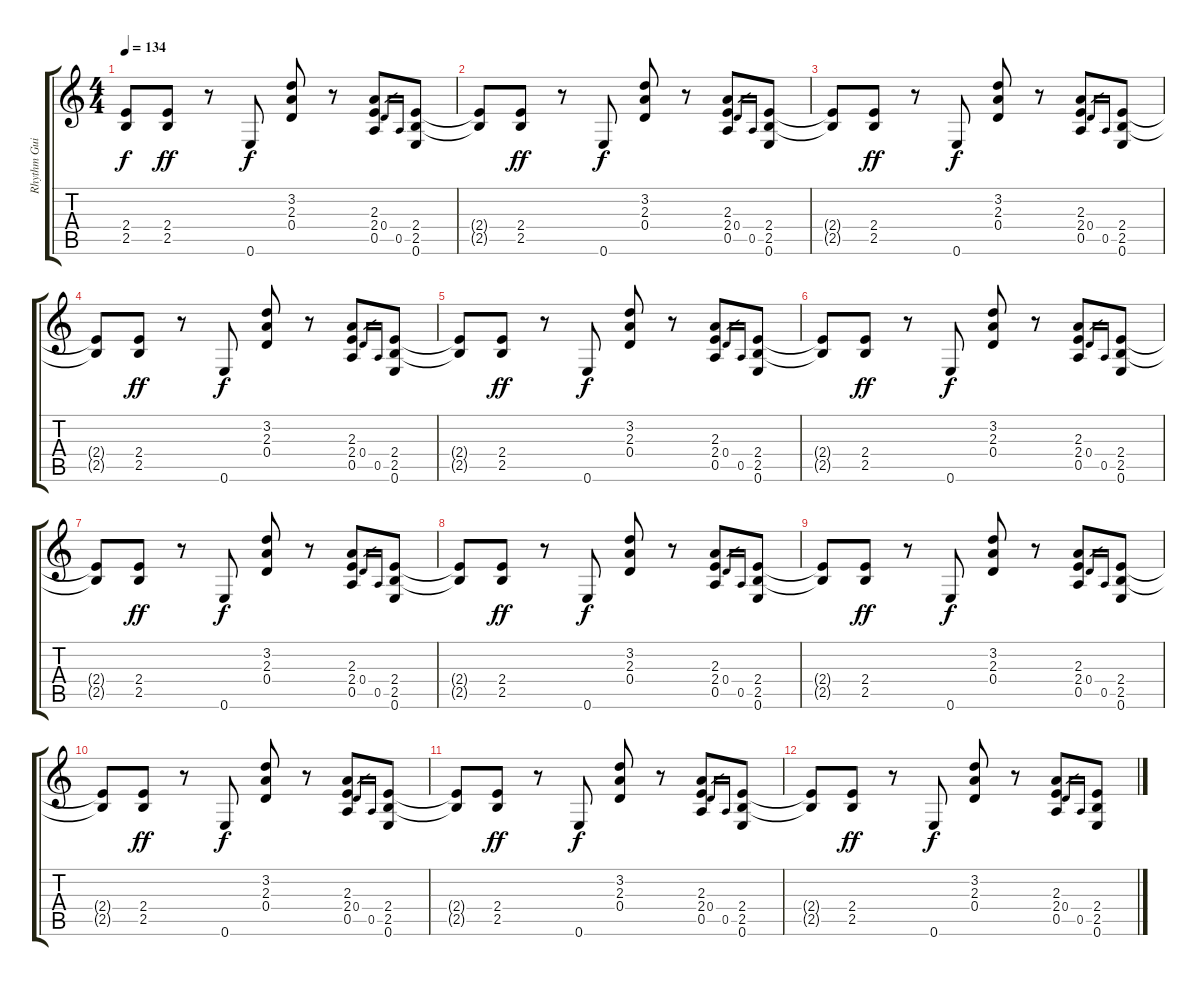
\track ("Rhythm Guitar" "Rhythm Gui") {instrument distortionguitar}
\staff {score tabs}
\tuning (E4 B3 G3 D3 A2 E2) {hide}
\ts (4 4)
\tempo 134
\clef g2
\ks c
(2.4{t} 2.5{t}).8{dy f} (2.4 2.5).8{dy ff} r.8 0.6.8{dy f} (3.2 2.3 0.4).8 r.8 (2.3 2.4 0.5).8 0.4.16{gr} 0.5.16{gr} (2.4 2.5 0.6).8 |
(2.4{t} 2.5{t}).8 (2.4 2.5).8{dy ff} r.8 0.6.8{dy f} (3.2 2.3 0.4).8 r.8 (2.3 2.4 0.5).8 0.4.16{gr} 0.5.16{gr} (2.4 2.5 0.6).8 |
(2.4{t} 2.5{t}).8 (2.4 2.5).8{dy ff} r.8 0.6.8{dy f} (3.2 2.3 0.4).8 r.8 (2.3 2.4 0.5).8 0.4.16{gr} 0.5.16{gr} (2.4 2.5 0.6).8 |
(2.4{t} 2.5{t}).8 (2.4 2.5).8{dy ff} r.8 0.6.8{dy f} (3.2 2.3 0.4).8 r.8 (2.3 2.4 0.5).8 0.4.16{gr} 0.5.16{gr} (2.4 2.5 0.6).8 |
(2.4{t} 2.5{t}).8 (2.4 2.5).8{dy ff} r.8 0.6.8{dy f} (3.2 2.3 0.4).8 r.8 (2.3 2.4 0.5).8 0.4.16{gr} 0.5.16{gr} (2.4 2.5 0.6).8 |
(2.4{t} 2.5{t}).8 (2.4 2.5).8{dy ff} r.8 0.6.8{dy f} (3.2 2.3 0.4).8 r.8 (2.3 2.4 0.5).8 0.4.16{gr} 0.5.16{gr} (2.4 2.5 0.6).8 |
(2.4{t} 2.5{t}).8 (2.4 2.5).8{dy ff} r.8 0.6.8{dy f} (3.2 2.3 0.4).8 r.8 (2.3 2.4 0.5).8 0.4.16{gr} 0.5.16{gr} (2.4 2.5 0.6).8 |
(2.4{t} 2.5{t}).8 (2.4 2.5).8{dy ff} r.8 0.6.8{dy f} (3.2 2.3 0.4).8 r.8 (2.3 2.4 0.5).8 0.4.16{gr} 0.5.16{gr} (2.4 2.5 0.6).8 |
(2.4{t} 2.5{t}).8 (2.4 2.5).8{dy ff} r.8 0.6.8{dy f} (3.2 2.3 0.4).8 r.8 (2.3 2.4 0.5).8 0.4.16{gr} 0.5.16{gr} (2.4 2.5 0.6).8 |
(2.4{t} 2.5{t}).8 (2.4 2.5).8{dy ff} r.8 0.6.8{dy f} (3.2 2.3 0.4).8 r.8 (2.3 2.4 0.5).8 0.4.16{gr} 0.5.16{gr} (2.4 2.5 0.6).8 |
(2.4{t} 2.5{t}).8{volume 0} (2.4 2.5).8{dy ff} r.8 0.6.8{dy f} (3.2 2.3 0.4).8 r.8 (2.3 2.4 0.5).8 0.4.16{gr} 0.5.16{gr} (2.4 2.5 0.6).8 |
(2.4{t} 2.5{t}).8 (2.4 2.5).8{dy ff} r.8 0.6.8{dy f} (3.2 2.3 0.4).8 r.8 (2.3 2.4 0.5).8 0.4.16{gr} 0.5.16{gr} (2.4 2.5 0.6).8
